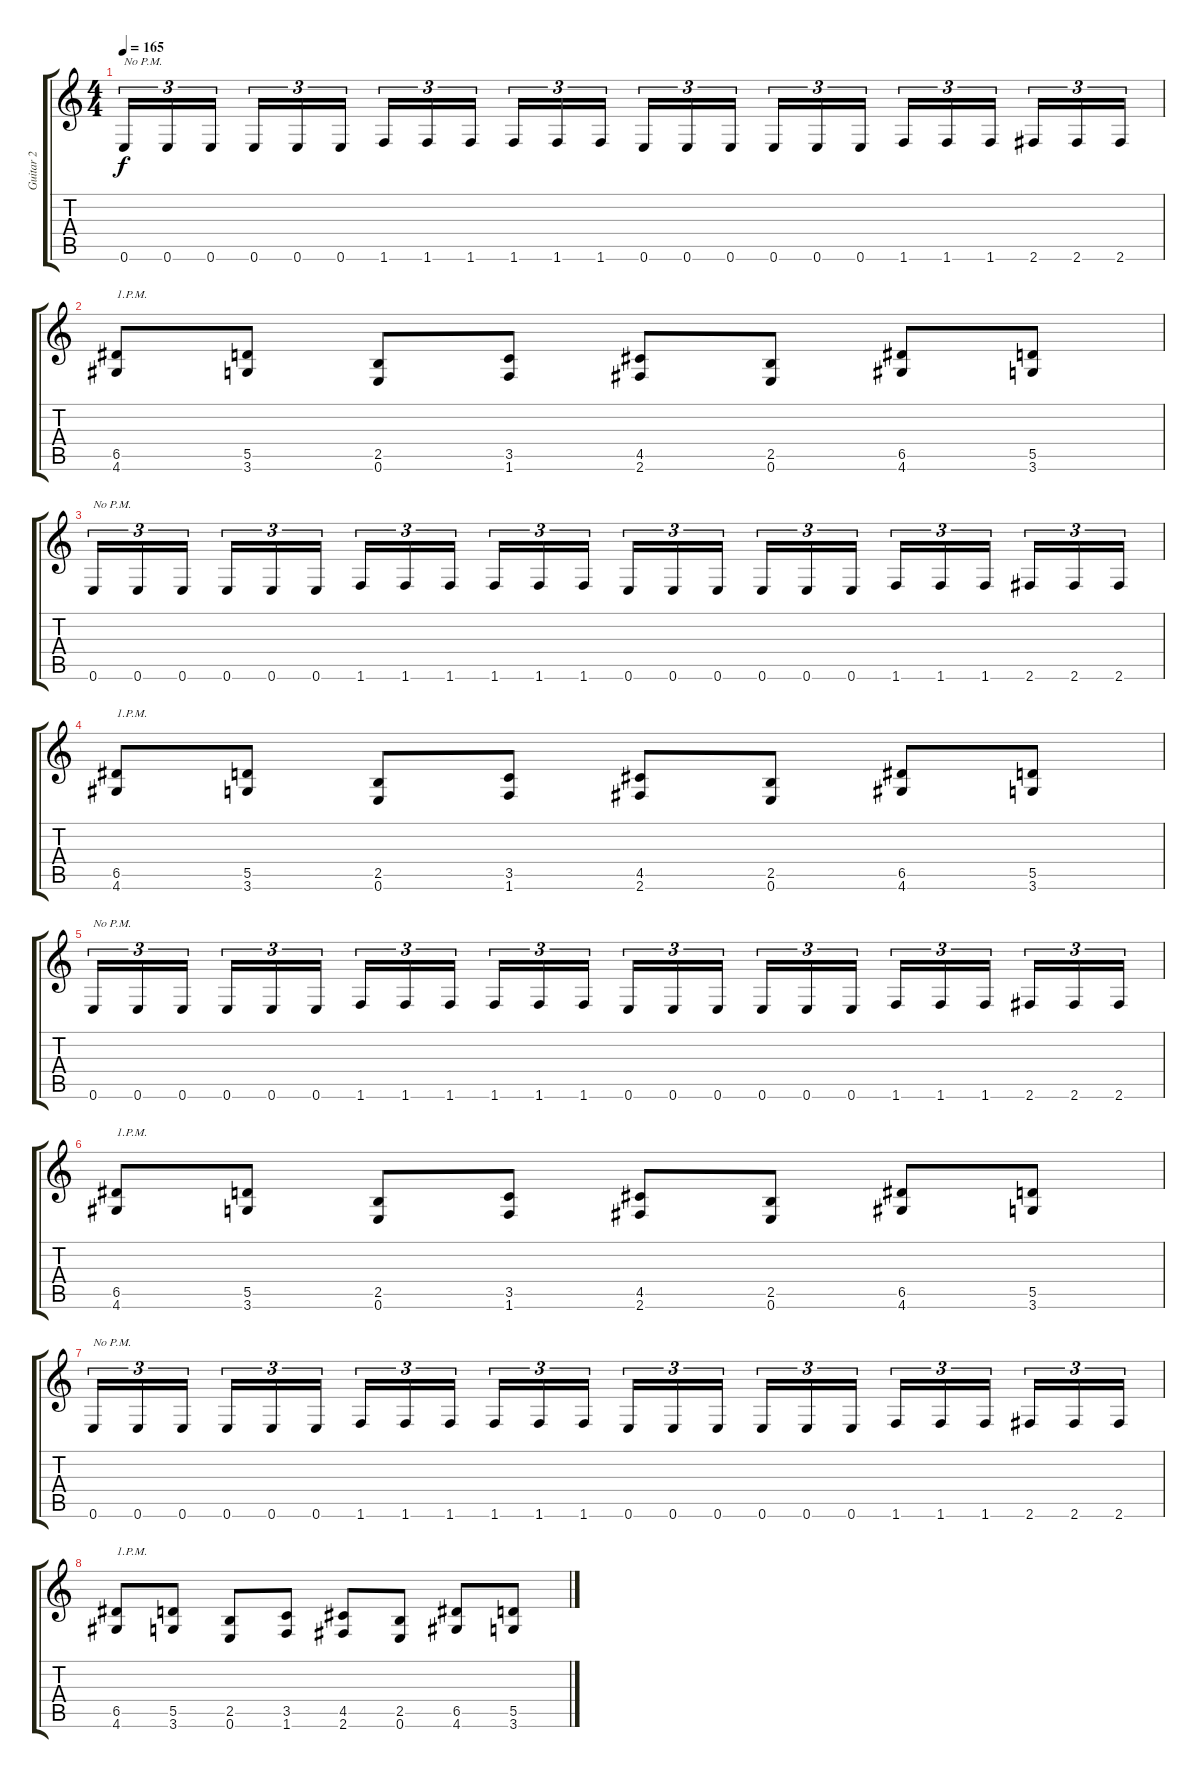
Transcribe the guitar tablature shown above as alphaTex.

\track ("Guitar 2" "Guitar 2") {instrument distortionguitar}
\staff {score tabs}
\tuning (E4 B3 G3 D3 A2 E2) {hide}
\ts (4 4)
\tempo 165
\clef g2
\ks c
0.6.16{tu (3 2) txt "No P.M." dy f} 0.6.16{tu (3 2)} 0.6.16{tu (3 2)} 0.6.16{tu (3 2)} 0.6.16{tu (3 2)} 0.6.16{tu (3 2)} 1.6.16{tu (3 2)} 1.6.16{tu (3 2)} 1.6.16{tu (3 2)} 1.6.16{tu (3 2)} 1.6.16{tu (3 2)} 1.6.16{tu (3 2)} 0.6.16{tu (3 2)} 0.6.16{tu (3 2)} 0.6.16{tu (3 2)} 0.6.16{tu (3 2)} 0.6.16{tu (3 2)} 0.6.16{tu (3 2)} 1.6.16{tu (3 2)} 1.6.16{tu (3 2)} 1.6.16{tu (3 2)} 2.6.16{tu (3 2)} 2.6.16{tu (3 2)} 2.6.16{tu (3 2)} |
(6.5 4.6).8{txt "1.P.M."} (5.5 3.6).8 (2.5 0.6).8 (3.5 1.6).8 (4.5 2.6).8 (2.5 0.6).8 (6.5 4.6).8 (5.5 3.6).8 |
0.6.16{tu (3 2) txt "No P.M."} 0.6.16{tu (3 2)} 0.6.16{tu (3 2)} 0.6.16{tu (3 2)} 0.6.16{tu (3 2)} 0.6.16{tu (3 2)} 1.6.16{tu (3 2)} 1.6.16{tu (3 2)} 1.6.16{tu (3 2)} 1.6.16{tu (3 2)} 1.6.16{tu (3 2)} 1.6.16{tu (3 2)} 0.6.16{tu (3 2)} 0.6.16{tu (3 2)} 0.6.16{tu (3 2)} 0.6.16{tu (3 2)} 0.6.16{tu (3 2)} 0.6.16{tu (3 2)} 1.6.16{tu (3 2)} 1.6.16{tu (3 2)} 1.6.16{tu (3 2)} 2.6.16{tu (3 2)} 2.6.16{tu (3 2)} 2.6.16{tu (3 2)} |
(6.5 4.6).8{txt "1.P.M."} (5.5 3.6).8 (2.5 0.6).8 (3.5 1.6).8 (4.5 2.6).8 (2.5 0.6).8 (6.5 4.6).8 (5.5 3.6).8 |
0.6.16{tu (3 2) txt "No P.M."} 0.6.16{tu (3 2)} 0.6.16{tu (3 2)} 0.6.16{tu (3 2)} 0.6.16{tu (3 2)} 0.6.16{tu (3 2)} 1.6.16{tu (3 2)} 1.6.16{tu (3 2)} 1.6.16{tu (3 2)} 1.6.16{tu (3 2)} 1.6.16{tu (3 2)} 1.6.16{tu (3 2)} 0.6.16{tu (3 2)} 0.6.16{tu (3 2)} 0.6.16{tu (3 2)} 0.6.16{tu (3 2)} 0.6.16{tu (3 2)} 0.6.16{tu (3 2)} 1.6.16{tu (3 2)} 1.6.16{tu (3 2)} 1.6.16{tu (3 2)} 2.6.16{tu (3 2)} 2.6.16{tu (3 2)} 2.6.16{tu (3 2)} |
(6.5 4.6).8{txt "1.P.M."} (5.5 3.6).8 (2.5 0.6).8 (3.5 1.6).8 (4.5 2.6).8 (2.5 0.6).8 (6.5 4.6).8 (5.5 3.6).8 |
0.6.16{tu (3 2) txt "No P.M."} 0.6.16{tu (3 2)} 0.6.16{tu (3 2)} 0.6.16{tu (3 2)} 0.6.16{tu (3 2)} 0.6.16{tu (3 2)} 1.6.16{tu (3 2)} 1.6.16{tu (3 2)} 1.6.16{tu (3 2)} 1.6.16{tu (3 2)} 1.6.16{tu (3 2)} 1.6.16{tu (3 2)} 0.6.16{tu (3 2)} 0.6.16{tu (3 2)} 0.6.16{tu (3 2)} 0.6.16{tu (3 2)} 0.6.16{tu (3 2)} 0.6.16{tu (3 2)} 1.6.16{tu (3 2)} 1.6.16{tu (3 2)} 1.6.16{tu (3 2)} 2.6.16{tu (3 2)} 2.6.16{tu (3 2)} 2.6.16{tu (3 2)} |
(6.5 4.6).8{txt "1.P.M."} (5.5 3.6).8 (2.5 0.6).8 (3.5 1.6).8 (4.5 2.6).8 (2.5 0.6).8 (6.5 4.6).8 (5.5 3.6).8
